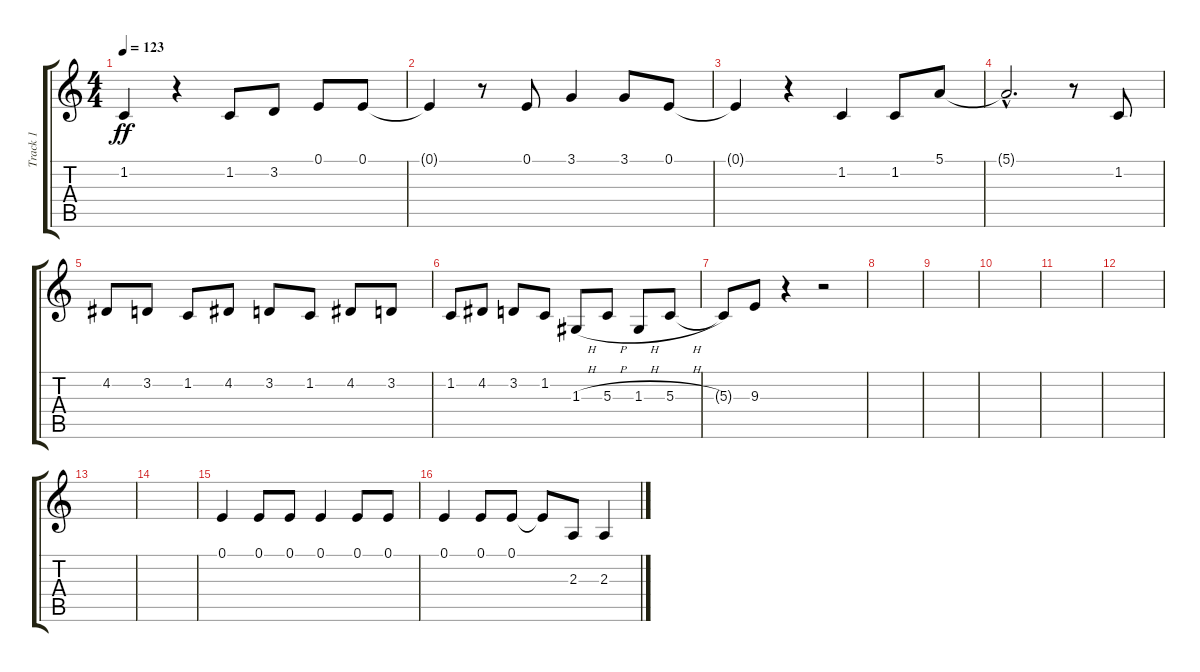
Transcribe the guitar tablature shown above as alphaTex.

\track ("Track 1" "Track 1") {instrument altosax}
\staff {score tabs}
\tuning (E4 B3 G3 D3 A2 E2) {hide}
\ts (4 4)
\tempo 123
\clef g2
\ks c
1.2{t}.4{dy ff} r.4 1.2.8 3.2.8 0.1.8 0.1.8 |
0.1{t}.4 r.8 0.1.8 3.1.4 3.1.8 0.1.8 |
0.1{t}.4 r.4 1.2.4 1.2.8 5.1.8 |
5.1{hac t}.2{d} r.8 1.2.8 |
4.2.8 3.2.8 1.2.8 4.2.8 3.2.8 1.2.8 4.2.8 3.2.8 |
1.2.8 4.2.8 3.2.8 1.2.8 1.3{h}.8 5.3{h}.8 1.3{h}.8 5.3{h}.8 |
5.3{t}.8 9.3.8 r.4 r.2 |
|
|
|
|
|
|
|
0.1.4 0.1.8 0.1.8 0.1.4 0.1.8 0.1.8 |
0.1.4 0.1.8 0.1.8 0.1{t}.8 2.3.8 2.3.4
